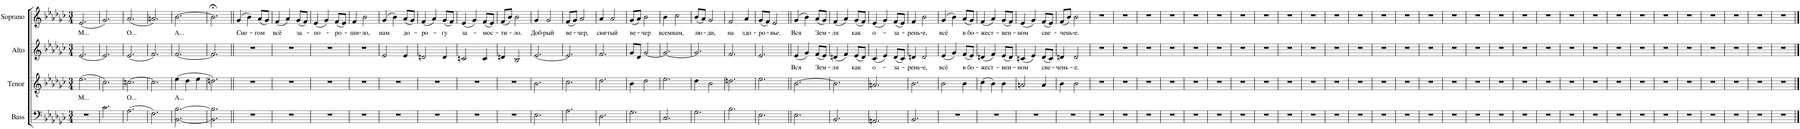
**kern	**kern	**text	**kern	**text	**kern	**text
*part4	*part3	*part3	*part2	*part2	*part1	*part1
*staff4	*staff3	*staff3	*staff2	*staff2	*staff1	*staff1
*I"Bass	*I"Tenor	*	*I"Alto	*	*I"Soprano	*
*I'B.	*I'T.	*	*I'A.	*	*I'S.	*
*clefF4	*clefGv2	*	*clefG2	*	*clefG2	*
*k[b-e-a-d-g-c-]	*k[b-e-a-d-g-c-]	*	*k[b-e-a-d-g-c-]	*	*k[b-e-a-d-g-c-]	*
*M3/4	*M3/4	*	*M3/4	*	*M3/4	*
=1	=1	=1	=1	=1	=1	=1
!	!	!LO:LY:b	!	!	!	!LO:LY:b
2.r	(2.e-\	М...	[2.e-/	.	(2.e-/	М...
=2	=2	=2	=2	=2	=2	=2
2.c-\	2.c-\)	.	2.e-/]	.	2.g-/)	.
=3	=3	=3	=3	=3	=3	=3
!	!	!LO:LY:b	!	!	!	!LO:LY:b
(2.A-\	[2.cn\	О...	(2.e-/	.	(2.a-/	О...
=4	=4	=4	=4	=4	=4	=4
2.F\)	2.c\]	.	2.f/)	.	2.an/)	.
=5	=5	=5	=5	=5	=5	=5
!	!	!LO:LY:b	!	!	!	!LO:LY:b
[2.BB-\ [2.B-\	(4e-\	А...	[2.f/	.	[2.b-\	А...
.	4d-\	.	.	.	.	.
.	4e-\	.	.	.	.	.
=6	=6	=6	=6	=6	=6	=6
2.BB-\] 2.B-\]	2.dn\)	.	2.f/]	.	2.b-;<\]	.
=7||	=7||	=7||	=7||	=7||	=7||	=7||
!	!	!	!	!	!	!LO:LY:b
2.r	2.r	.	2.r	.	(4g-/	Сне-
.	.	.	.	.	4b-\)	.
!	!	!	!	!	!	!LO:LY:b
.	.	.	.	.	(8a-/L	-гом
.	.	.	.	.	8g-/J)	.
=8	=8	=8	=8	=8	=8	=8
!	!	!	!	!	!	!LO:LY:b
2.r	2.r	.	2.r	.	(4f/	всё
.	.	.	.	.	4a-/)	.
!	!	!	!	!	!	!LO:LY:b
.	.	.	.	.	(8g-/L	за-
.	.	.	.	.	8f/J)	.
=9	=9	=9	=9	=9	=9	=9
!	!	!	!	!	!	!LO:LY:b
2.r	2.r	.	2.r	.	(4e-/	-по-
.	.	.	.	.	4g-/)	.
!	!	!	!	!	!	!LO:LY:b
.	.	.	.	.	(8f/L	-ро-
.	.	.	.	.	8e-/J)	.
=10	=10	=10	=10	=10	=10	=10
!	!	!	!	!	!	!LO:LY:b
2.r	2.r	.	2.r	.	4f/	-ши-
!	!	!	!	!	!	!LO:LY:b
.	.	.	.	.	2b-\	-ло,
=11	=11	=11	=11	=11	=11	=11
!	!	!	!	!	!	!LO:LY:b
2.r	2.r	.	2e-/	.	(4g-/	нам
.	.	.	.	.	4b-\)	.
!	!	!	!	!	!	!LO:LY:b
.	.	.	4e-/	.	(8a-/L	до-
.	.	.	.	.	8g-/J)	.
=12	=12	=12	=12	=12	=12	=12
!	!	!	!	!	!	!LO:LY:b
2.r	2.r	.	2dn/	.	(4f/	-ро-
.	.	.	.	.	4a-/)	.
!	!	!	!	!	!	!LO:LY:b
.	.	.	4d/	.	(8g-/L	-гу
.	.	.	.	.	8f/J)	.
=13	=13	=13	=13	=13	=13	=13
!	!	!	!	!	!	!LO:LY:b
2.r	2.r	.	2cn/	.	(4e-/	за-
.	.	.	.	.	4g-/)	.
!	!	!	!	!	!	!LO:LY:b
.	.	.	4c/	.	(8f/L	-мос-
.	.	.	.	.	8e-/J)	.
=14	=14	=14	=14	=14	=14	=14
!	!	!	!	!	!	!LO:LY:b
2.r	2.r	.	4dn/	.	(8f/L	-ти-
.	.	.	.	.	8b-/J)	.
!	!	!	!	!	!	!LO:LY:b
.	.	.	2B-/	.	2b-\	-ло.
=15	=15	=15	=15	=15	=15	=15
!	!	!	!	!	!	!LO:LY:b
2.E-\	2.B-\	.	[2.e-/	.	4g-/	Доб-
!	!	!	!	!	!	!LO:LY:b
.	.	.	.	.	2g-/	-рый
=16	=16	=16	=16	=16	=16	=16
!	!	!	!	!	!	!LO:LY:b
2.A-\	2.c-\	.	2.e-/]	.	(8f/L	ве-
.	.	.	.	.	8g-/J)	.
!	!	!	!	!	!	!LO:LY:b
.	.	.	.	.	2a-/	-чер,
=17	=17	=17	=17	=17	=17	=17
!	!	!	!	!	!	!LO:LY:b
2.D-\	2.d-\	.	2.f/	.	4a-/	свя-
!	!	!	!	!	!	!LO:LY:b
.	.	.	.	.	2a-/	-тый
=18	=18	=18	=18	=18	=18	=18
!	!	!	!	!	!	!LO:LY:b
2.G-\	4B-\	.	8g-/L	.	(8g-/L	ве-
.	.	.	8d-/J	.	8a-/J)	.
!	!	!	!	!	!	!LO:LY:b
.	2d-\	.	[2g-/	.	2b-\	-чер
=19	=19	=19	=19	=19	=19	=19
!	!	!	!	!	!	!LO:LY:b
2.C-/	2.e-\	.	2.g-/_	.	4b-\	всем
!	!	!	!	!	!	!LO:LY:b
.	.	.	.	.	2cc-\	вам,
=20	=20	=20	=20	=20	=20	=20
!	!	!	!	!	!	!LO:LY:b
2.G-\	4d-\	.	2.g-/]	.	(8b-/L	лю-
.	.	.	.	.	8a-/J)	.
!	!	!	!	!	!	!LO:LY:b
.	2B-\	.	.	.	2g-/	-ди,
=21	=21	=21	=21	=21	=21	=21
!	!	!	!	!	!	!LO:LY:b
2.B-\	2.dn\	.	2.f/	.	2f/	на
!	!	!	!	!	!	!LO:LY:b
.	.	.	.	.	4a-/	здо-
=22	=22	=22	=22	=22	=22	=22
!	!	!	!	!	!	!LO:LY:b
2.E-\	2.e-\	.	2.e-/	.	(8g-/L	-ро-
.	.	.	.	.	8f/J)	.
!	!	!	!	!	!	!LO:LY:b
.	.	.	.	.	2e-/	-вье.
=23||	=23||	=23||	=23||	=23||	=23||	=23||
!	!	!	!	!LO:LY:b	!	!LO:LY:b
2.E-\	[2.B-\	.	(4e-/	Вся	(4g-/	Вся
.	.	.	4g-/)	.	4b-\)	.
!	!	!	!	!LO:LY:b	!	!LO:LY:b
.	.	.	(8f/L	Зем-	(8a-/L	Зем-
.	.	.	8e-/J)	.	8g-/J)	.
=24	=24	=24	=24	=24	=24	=24
!	!	!	!	!LO:LY:b	!	!LO:LY:b
2.BB-/	2.B-\]	.	(4dn/	-ля	(4f/	-ля
.	.	.	4f/)	.	4a-/)	.
!	!	!	!	!LO:LY:b	!	!LO:LY:b
.	.	.	(8e-/L	как	(8g-/L	как
.	.	.	8d/J)	.	8f/J)	.
=25	=25	=25	=25	=25	=25	=25
!	!	!	!	!LO:LY:b	!	!LO:LY:b
2.AAn/	2.An/	.	(4c-/	о-	(4e-/	о-
.	.	.	4e-/)	.	4g-/)	.
!	!	!	!	!LO:LY:b	!	!LO:LY:b
.	.	.	(8d-/L	-за-	(8f/L	-за-
.	.	.	8c-/J)	.	8e-/J)	.
=26	=26	=26	=26	=26	=26	=26
!	!	!	!	!LO:LY:b	!	!LO:LY:b
2.BB-/	2.B-\	.	4dn/	-рень-	4f/	-рень-
!	!	!	!	!LO:LY:b	!	!LO:LY:b
.	.	.	2d/	-е,	2b-\	-е,
=27	=27	=27	=27	=27	=27	=27
!	!	!	!	!LO:LY:b	!	!LO:LY:b
2.r	2B-\	.	(4e-/	всё	(4g-/	всё
.	.	.	4g-/)	.	4b-\)	.
!	!	!	!	!LO:LY:b	!	!LO:LY:b
.	4B-\	.	(8f/L	-в бо-	(8a-/L	-в бо-
.	.	.	8e-/J)	.	8g-/J)	.
=28	=28	=28	=28	=28	=28	=28
!	!	!	!	!LO:LY:b	!	!LO:LY:b
2.r	(4c-\	.	(4dn/	-жест-	(4f/	-жест-
.	4B-\)	.	4f/)	.	4a-/)	.
!	!	!	!	!LO:LY:b	!	!LO:LY:b
.	4B-\	.	(8e-/L	-вен-	(8g-/L	-вен-
.	.	.	8d/J)	.	8f/J)	.
=29	=29	=29	=29	=29	=29	=29
!	!	!	!	!LO:LY:b	!	!LO:LY:b
2.r	2An/	.	(4cn/	-ном	(4e-/	-ном
.	.	.	4e-/)	.	4g-/)	.
!	!	!	!	!LO:LY:b	!	!LO:LY:b
.	4A/	.	(8d-/L	све-	(8f/L	све-
.	.	.	8c/J)	.	8e-/J)	.
=30	=30	=30	=30	=30	=30	=30
!	!	!	!	!LO:LY:b	!	!LO:LY:b
2.r	4B-\	.	4dn/	-чень-	(8f/L	-чень-
.	.	.	.	.	8b-/J)	.
!	!	!	!	!LO:LY:b	!	!LO:LY:b
.	2B-\	.	2d/	-е.	2b-\	-е.
=31	=31	=31	=31	=31	=31	=31
2.r	2.r	.	2.r	.	2.r	.
=32	=32	=32	=32	=32	=32	=32
2.r	2.r	.	2.r	.	2.r	.
=33	=33	=33	=33	=33	=33	=33
2.r	2.r	.	2.r	.	2.r	.
=34	=34	=34	=34	=34	=34	=34
2.r	2.r	.	2.r	.	2.r	.
=35	=35	=35	=35	=35	=35	=35
2.r	2.r	.	2.r	.	2.r	.
=36	=36	=36	=36	=36	=36	=36
2.r	2.r	.	2.r	.	2.r	.
=37	=37	=37	=37	=37	=37	=37
2.r	2.r	.	2.r	.	2.r	.
=38	=38	=38	=38	=38	=38	=38
2.r	2.r	.	2.r	.	2.r	.
=39	=39	=39	=39	=39	=39	=39
2.r	2.r	.	2.r	.	2.r	.
=40	=40	=40	=40	=40	=40	=40
2.r	2.r	.	2.r	.	2.r	.
=41	=41	=41	=41	=41	=41	=41
2.r	2.r	.	2.r	.	2.r	.
=42	=42	=42	=42	=42	=42	=42
2.r	2.r	.	2.r	.	2.r	.
=43	=43	=43	=43	=43	=43	=43
2.r	2.r	.	2.r	.	2.r	.
=44	=44	=44	=44	=44	=44	=44
2.r	2.r	.	2.r	.	2.r	.
=45	=45	=45	=45	=45	=45	=45
2.r	2.r	.	2.r	.	2.r	.
=46	=46	=46	=46	=46	=46	=46
2.r	2.r	.	2.r	.	2.r	.
=47	=47	=47	=47	=47	=47	=47
2.r	2.r	.	2.r	.	2.r	.
=48	=48	=48	=48	=48	=48	=48
2.r	2.r	.	2.r	.	2.r	.
=49	=49	=49	=49	=49	=49	=49
2.r	2.r	.	2.r	.	2.r	.
=50	=50	=50	=50	=50	=50	=50
2.r	2.r	.	2.r	.	2.r	.
=51	=51	=51	=51	=51	=51	=51
2.r	2.r	.	2.r	.	2.r	.
=52	=52	=52	=52	=52	=52	=52
2.r	2.r	.	2.r	.	2.r	.
=53	=53	=53	=53	=53	=53	=53
2.r	2.r	.	2.r	.	2.r	.
=54	=54	=54	=54	=54	=54	=54
2.r	2.r	.	2.r	.	2.r	.
=55	=55	=55	=55	=55	=55	=55
2.r	2.r	.	2.r	.	2.r	.
=56	=56	=56	=56	=56	=56	=56
2.r	2.r	.	2.r	.	2.r	.
=57	=57	=57	=57	=57	=57	=57
2.r	2.r	.	2.r	.	2.r	.
=58	=58	=58	=58	=58	=58	=58
2.r	2.r	.	2.r	.	2.r	.
=59	=59	=59	=59	=59	=59	=59
2.r	2.r	.	2.r	.	2.r	.
=60	=60	=60	=60	=60	=60	=60
2.r	2.r	.	2.r	.	2.r	.
==	==	==	==	==	==	==
*-	*-	*-	*-	*-	*-	*-
